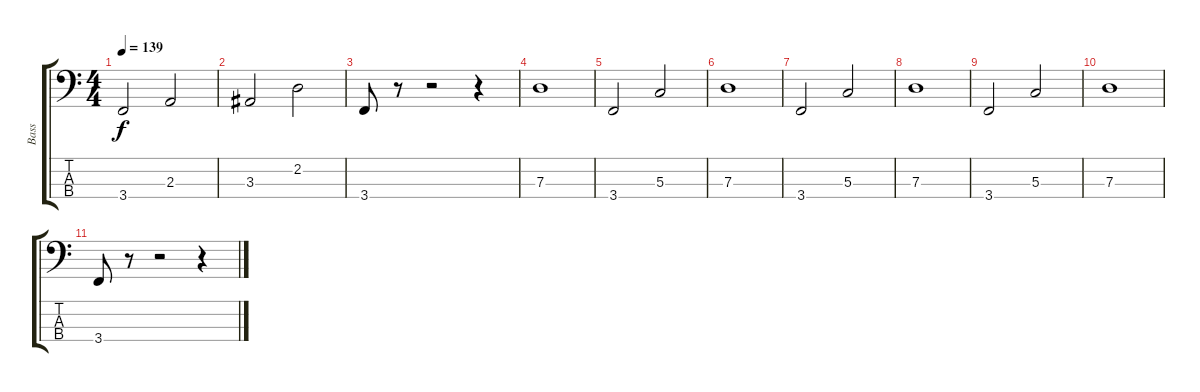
\track ("Bass" "Bass") {instrument electricbasspick}
\staff {score tabs}
\tuning (F2 C2 G1 D1) {hide}
\ts (4 4)
\tempo 139
\clef f4
\ks c
3.4.2{dy f} 2.3.2 |
3.3.2 2.2.2 |
3.4.8 r.8 r.2 r.4 |
7.3.1 |
3.4.2 5.3.2 |
7.3.1 |
3.4.2 5.3.2 |
7.3.1 |
3.4.2 5.3.2 |
7.3.1 |
3.4.8 r.8 r.2 r.4
